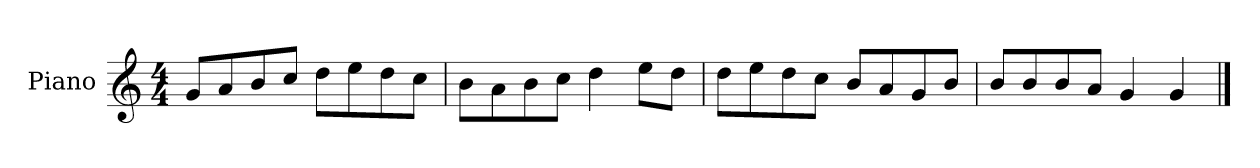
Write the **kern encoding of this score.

**kern
*part1
*staff1
*I"Piano
*I'P-no
*clefG2
*k[]
*M4/4
*MM90
=1
8g/L
8a/
8b/
8cc/J
8dd\L
8ee\
8dd\
8cc\J
=2
8b\L
8a\
8b\
8cc\J
4dd\
8ee\L
8dd\J
=3
8dd\L
8ee\
8dd\
8cc\J
8b/L
8a/
8g/
8b/J
=4
8b/L
8b/
8b/
8a/J
4g/
4g/
==
*-
